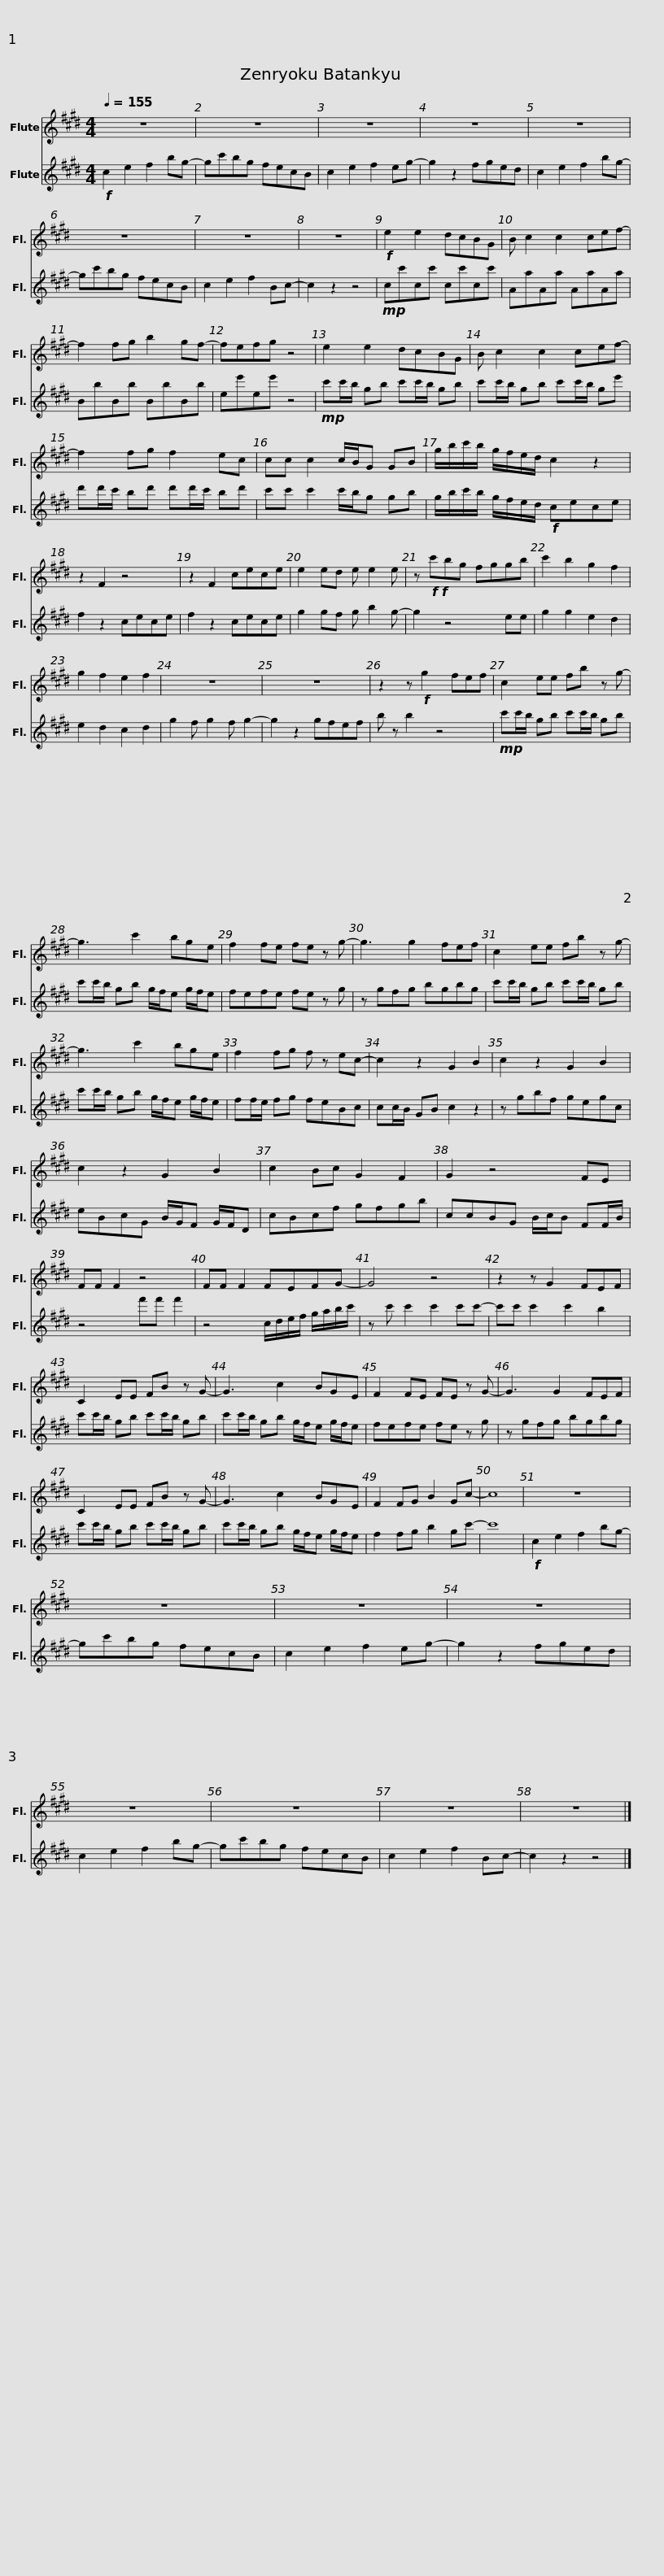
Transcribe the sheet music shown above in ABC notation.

X:1
%%score 1 2
L:1/8
Q:1/4=155
M:4/4
I:linebreak $
K:E
V:1 treble
V:2 treble
V:1
 z8 | z8 | z8 | z8 | z8 | %5
 z8 |$ z8 | z8 |!f! e2 e2 dcBG | B c2 c2 cef- | %10
 f2 fg b2 gf- | fefg z4 |$ e2 e2 dcBG | B c2 c2 cef- | f2 fg f2 ec |$ %15
 cc c2 c/B/G GB | g/b/c'/b/ g/f/e/d/ c2 z2 | z2 F2 z4 | z2 F2 cece | e2 ed e e2 e |$ %20
 z!f!!f! c'bg fggb | c'2 b2 g2 f2 | g2 f2 e2 f2 | z8 | z8 | %25
 z2 z!f! g2 fef |$ c2 ee fb z g- | g3 c'2 bge | f2 fe fe z g- | g3 g2 fef |$ %30
 c2 ee fb z g- | g3 c'2 bge | f2 fg f z ec- | c2 z2 G2 B2 |$ c2 z2 G2 B2 | %35
 c2 z2 G2 B2 | c2 Bc G2 F2 | G2 z4 FE | FF F2 z4 |$ FF F2 FEFG- | %40
 G4 z4 | z2 z G2 FEF | C2 EE FB z G- |$ G3 c2 BGE | F2 FE FE z G- | %45
 G3 G2 FEF | C2 EE FB z G- |$ G3 c2 BGE | F2 FG B2 Gc- | c8 | %50
 z8 | z8 | z8 |$ z8 | z8 | %55
 z8 | z8 | z8 |] %58
V:2
!f! c2 e2 f2 bg- | gc'bg fecB | c2 e2 f2 eg- | g2 z2 fged | c2 e2 f2 bg- | %5
 gc'bg fecB |$ c2 e2 f2 Bc- | c2 z2 z4 |!mp! cc'cc' cc'cc' | AaAa AaAa | %10
 BbBb BbBb | ee'ee' z4 |$!mp! c'c'/b/ gb c'c'/b/ gb | c'c'/b/ gb c'c'/b/ ge' | d'd'/c'/ bd' d'd'/c'/ bd' |$ %15
 c'c' c'2 c'/b/g gb | g/b/c'/b/ g/f/e/d/!f! cece | f2 z2 cece | f2 z2 cece | g2 gf g b2 g- |$ %20
 g2 z4 ee | g2 g2 e2 d2 | e2 d2 c2 d2 | g2 f g2 f g2- | g2 z2 gfef | %25
 b z b2 z4 |$!mp! c'c'/b/ gb c'c'/b/ gb | c'c'/b/ gb g/f/e g/f/e | fefe fe z g | z gfg bgbg |$ %30
 c'c'/b/ gb c'c'/b/ gb | c'c'/b/ gb g/f/e g/f/e | ff/e/ fg feBc | cc/B/ GB c2 z2 |$ z gbf gegc | %35
 eBcG B/G/F G/F/D | cBcf gfgb | ccBG B/c/B FF/B/ | z4 f'f' f'2 |$ z4 c/d/e/f/ g/a/b/c'/ | %40
 z c' c'2 c'2 c'c'- | c'c' c'2 c'2 b2 | c'c'/b/ gb c'c'/b/ gb |$ c'c'/b/ gb g/f/e g/f/e | fefe fe z g | %45
 z gfg bgbg | c'c'/b/ gb c'c'/b/ gb |$ c'c'/b/ gb g/f/e g/f/e | f2 fg b2 gc'- | c'8 | %50
!f! c2 e2 f2 bg- | gc'bg fecB | c2 e2 f2 eg- |$ g2 z2 fged | c2 e2 f2 bg- | %55
 gc'bg fecB | c2 e2 f2 Bc- | c2 z2 z4 |] %58
